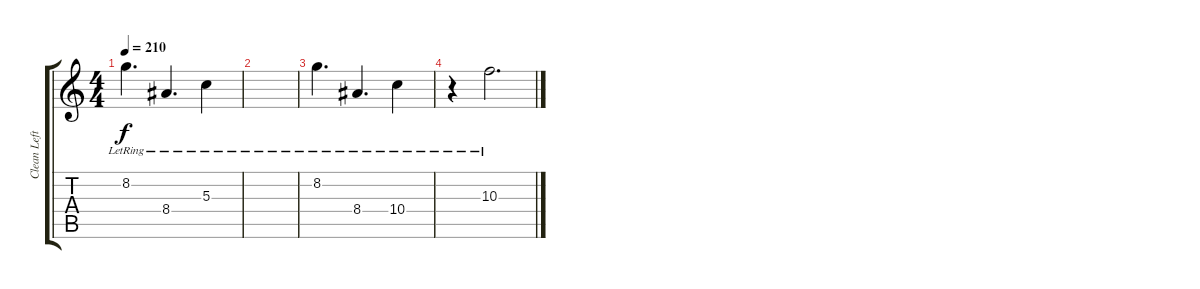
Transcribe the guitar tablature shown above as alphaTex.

\track ("Clean Left" "Clean Left") {instrument electricguitarclean}
\staff {score tabs}
\tuning (E4 B3 G3 D3 A2 E2) {hide}
\ts (4 4)
\tempo 210
\clef g2
\ks c
8.2{lr}.4{d dy f} 8.4{lr}.4{d} 5.3{lr}.4 |
|
8.2{lr}.4{d} 8.4{lr}.4{d} 10.4{lr}.4 |
r.4 10.3{lr}.2{d}
